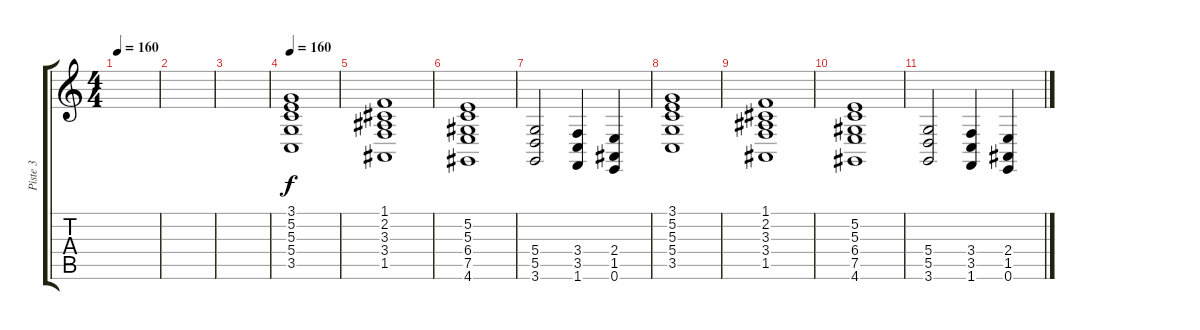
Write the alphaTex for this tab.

\track ("Piste 3" "Piste 3") {instrument stringensemble1}
\staff {score tabs}
\tuning (E4 B3 G3 D3 A2 E2) {hide}
\ts (4 4)
\tempo 160
\clef g2
\ks c
|
|
|
\tempo 160
(3.1 5.2 5.3 5.4 3.5).1{volume 9 instrument churchorgan} |
(1.1 2.2 3.3 3.4 1.5).1 |
(5.2 5.3 6.4 7.5 4.6).1 |
(5.4 5.5 3.6).2 (3.4 3.5 1.6).4 (2.4 1.5 0.6).4 |
(3.1 5.2 5.3 5.4 3.5).1{instrument churchorgan} |
(1.1 2.2 3.3 3.4 1.5).1 |
(5.2 5.3 6.4 7.5 4.6).1 |
(5.4 5.5 3.6).2 (3.4 3.5 1.6).4 (2.4 1.5 0.6).4
